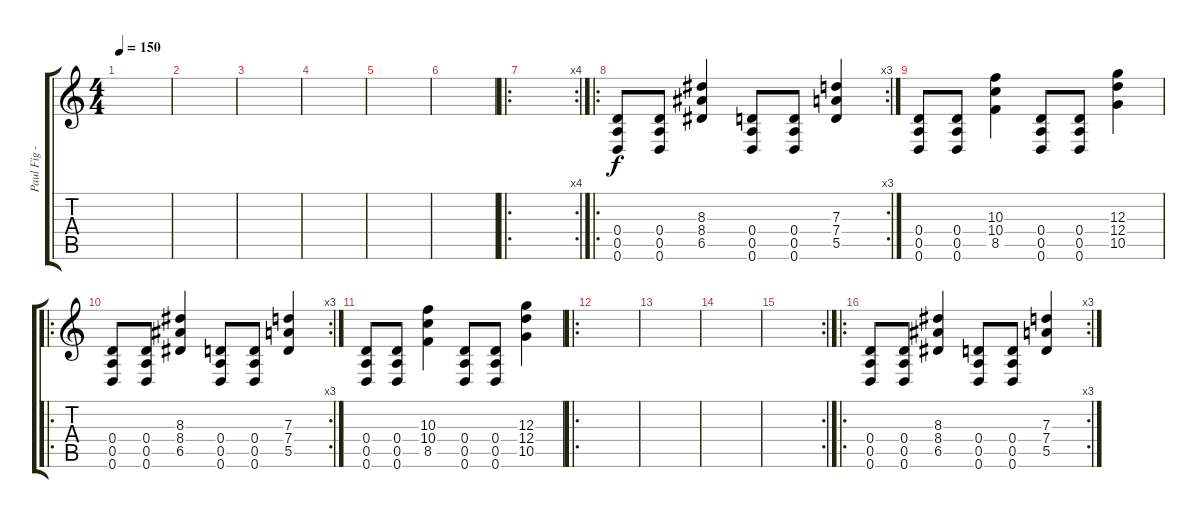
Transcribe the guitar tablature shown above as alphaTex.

\track ("Paul Fig - Guitar (DropD)" "Paul Fig -") {instrument distortionguitar}
\staff {score tabs}
\tuning (E4 B3 G3 D3 A2 D2) {hide}
\ts (4 4)
\tempo 150
\clef g2
\ks c
|
|
|
|
|
|
\ro
\rc 4
|
\ro
\rc 3
(0.4 0.5 0.6).8 (0.4 0.5 0.6).8 (8.3 8.4 6.5).4 (0.4 0.5 0.6).8 (0.4 0.5 0.6).8 (7.3 7.4 5.5).4 |
(0.4 0.5 0.6).8 (0.4 0.5 0.6).8 (10.3 10.4 8.5).4 (0.4 0.5 0.6).8 (0.4 0.5 0.6).8 (12.3 12.4 10.5).4 |
\ro
\rc 3
(0.4 0.5 0.6).8 (0.4 0.5 0.6).8 (8.3 8.4 6.5).4 (0.4 0.5 0.6).8 (0.4 0.5 0.6).8 (7.3 7.4 5.5).4 |
(0.4 0.5 0.6).8 (0.4 0.5 0.6).8 (10.3 10.4 8.5).4 (0.4 0.5 0.6).8 (0.4 0.5 0.6).8 (12.3 12.4 10.5).4 |
\ro
|
|
|
\rc 2
|
\ro
\rc 3
(0.4 0.5 0.6).8 (0.4 0.5 0.6).8 (8.3 8.4 6.5).4 (0.4 0.5 0.6).8 (0.4 0.5 0.6).8 (7.3 7.4 5.5).4
